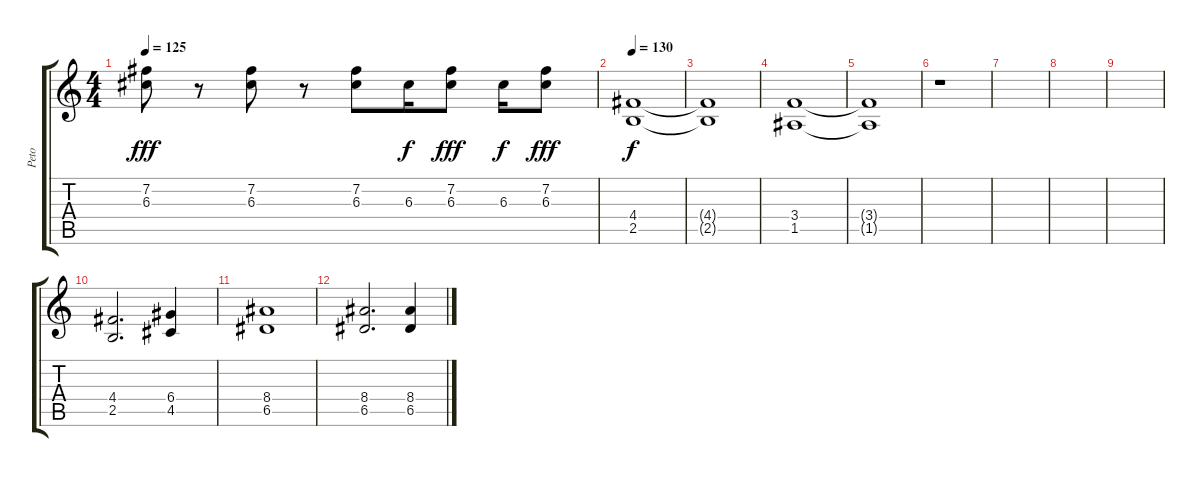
\track ("Peto" "Peto") {instrument distortionguitar}
\staff {score tabs}
\tuning (E4 B3 G3 D3 A2 E2) {hide}
\ts (4 4)
\tempo 125
\clef g2
\ks c
(7.2 6.3).8{dy fff} r.8 (7.2 6.3).8 r.8 (7.2 6.3).8 6.3.16{dy f} (7.2 6.3).8{dy fff} 6.3.16{dy f} (7.2 6.3).8{dy fff} |
\tempo 130
(4.4 2.5).1{dy f} |
(4.4{t} 2.5{t}).1 |
(3.4 1.5).1 |
(3.4{t} 1.5{t}).1 |
r.1 |
|
|
|
(4.4 2.5).2{d} (6.4 4.5).4 |
(8.4 6.5).1 |
(8.4 6.5).2{d} (8.4 6.5).4
